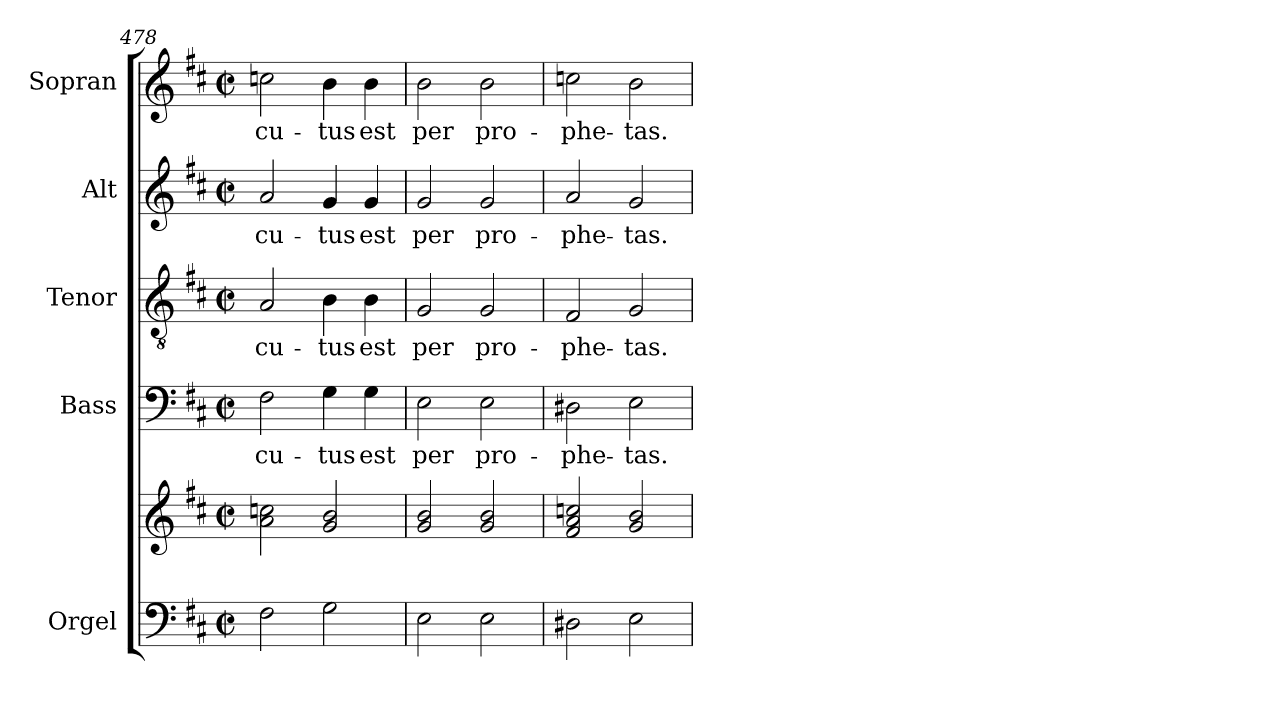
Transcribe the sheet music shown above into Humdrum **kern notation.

**kern	**kern	**kern	**text	**kern	**text	**kern	**text	**kern	**text
*part5	*part5	*part4	*part4	*part3	*part3	*part2	*part2	*part1	*part1
*staff6	*staff5	*staff4	*staff4	*staff3	*staff3	*staff2	*staff2	*staff1	*staff1
*I"Orgel	*	*I"Bass	*	*I"Tenor	*	*I"Alt	*	*I"Sopran	*
*I'Org.	*	*I'B.	*	*I'T.	*	*I'A.	*	*I'S.	*
!!LO:PB:g=z
*clefF4	*clefG2	*clefF4	*	*clefGv2	*	*clefG2	*	*clefG2	*
*k[f#c#]	*k[f#c#]	*k[f#c#]	*	*k[f#c#]	*	*k[f#c#]	*	*k[f#c#]	*
*D:	*D:	*D:	*	*D:	*	*D:	*	*D:	*
*M2/2	*M2/2	*M2/2	*	*M2/2	*	*M2/2	*	*M2/2	*
*met(c|)	*met(c|)	*met(c|)	*	*met(c|)	*	*met(c|)	*	*met(c|)	*
=478	=478	=478	=478	=478	=478	=478	=478	=478	=478
!	!	!	!LO:LY:b	!	!LO:LY:b	!	!LO:LY:b	!	!LO:LY:b
2F#\	2a\ 2ccn\	2F#\	-cu-	2A/	-cu-	2a/	-cu-	2ccn\	-cu-
!	!	!	!LO:LY:b	!	!LO:LY:b	!	!LO:LY:b	!	!LO:LY:b
2G\	2g/ 2b/	4G\	-tus	4B\	-tus	4g/	-tus	4b\	-tus
!	!	!	!LO:LY:b	!	!LO:LY:b	!	!LO:LY:b	!	!LO:LY:b
.	.	4G\	est	4B\	est	4g/	est	4b\	est
=479	=479	=479	=479	=479	=479	=479	=479	=479	=479
!	!	!	!LO:LY:b	!	!LO:LY:b	!	!LO:LY:b	!	!LO:LY:b
2E\	2g/ 2b/	2E\	per	2G/	per	2g/	per	2b\	per
!	!	!	!LO:LY:b	!	!LO:LY:b	!	!LO:LY:b	!	!LO:LY:b
2E\	2g/ 2b/	2E\	pro-	2G/	pro-	2g/	pro-	2b\	pro-
=480	=480	=480	=480	=480	=480	=480	=480	=480	=480
!	!	!	!LO:LY:b	!	!LO:LY:b	!	!LO:LY:b	!	!LO:LY:b
2D#X\	2f#/ 2a/ 2ccn/	2D#X\	-phe-	2F#/	-phe-	2a/	-phe-	2ccn\	-phe-
!	!	!	!LO:LY:b	!	!LO:LY:b	!	!LO:LY:b	!	!LO:LY:b
2E\	2g/ 2b/	2E\	-tas.	2G/	-tas.	2g/	-tas.	2b\	-tas.
=	=	=	=	=	=	=	=	=	=
*-	*-	*-	*-	*-	*-	*-	*-	*-	*-
